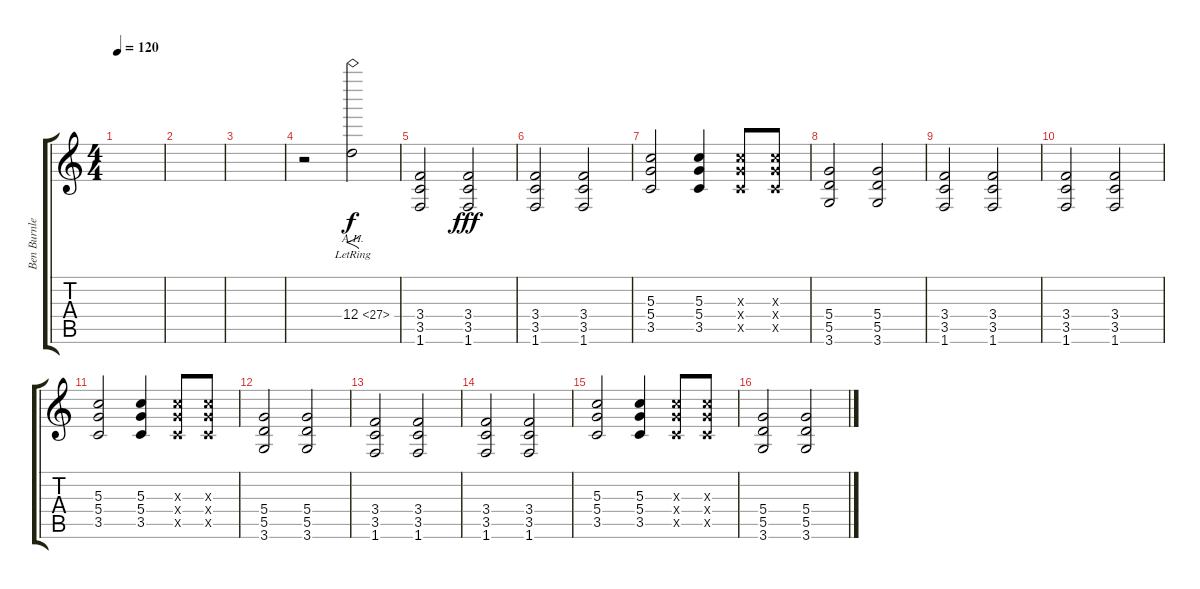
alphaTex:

\track ("Ben Burnley (chitarra)" "Ben Burnle") {instrument distortionguitar}
\staff {score tabs}
\tuning (E4 B3 G3 D3 A2 E2) {hide}
\ts (4 4)
\tempo 120
\clef g2
\ks c
|
|
|
r.2 12.4{ah 15 lr}.2{f} |
(3.4 3.5 1.6).2{dy f} (3.4 3.5 1.6).2{dy fff} |
(3.4 3.5 1.6).2 (3.4 3.5 1.6).2 |
(5.3 5.4 3.5).2 (5.3 5.4 3.5).4 (5.3{x} 5.4{x} 3.5{x}).8 (5.3{x} 5.4{x} 3.5{x}).8 |
(5.4 5.5 3.6).2 (5.4 5.5 3.6).2 |
(3.4 3.5 1.6).2 (3.4 3.5 1.6).2 |
(3.4 3.5 1.6).2 (3.4 3.5 1.6).2 |
(5.3 5.4 3.5).2 (5.3 5.4 3.5).4 (5.3{x} 5.4{x} 3.5{x}).8 (5.3{x} 5.4{x} 3.5{x}).8 |
(5.4 5.5 3.6).2 (5.4 5.5 3.6).2 |
(3.4 3.5 1.6).2 (3.4 3.5 1.6).2 |
(3.4 3.5 1.6).2 (3.4 3.5 1.6).2 |
(5.3 5.4 3.5).2 (5.3 5.4 3.5).4 (5.3{x} 5.4{x} 3.5{x}).8 (5.3{x} 5.4{x} 3.5{x}).8 |
(5.4 5.5 3.6).2 (5.4 5.5 3.6).2
